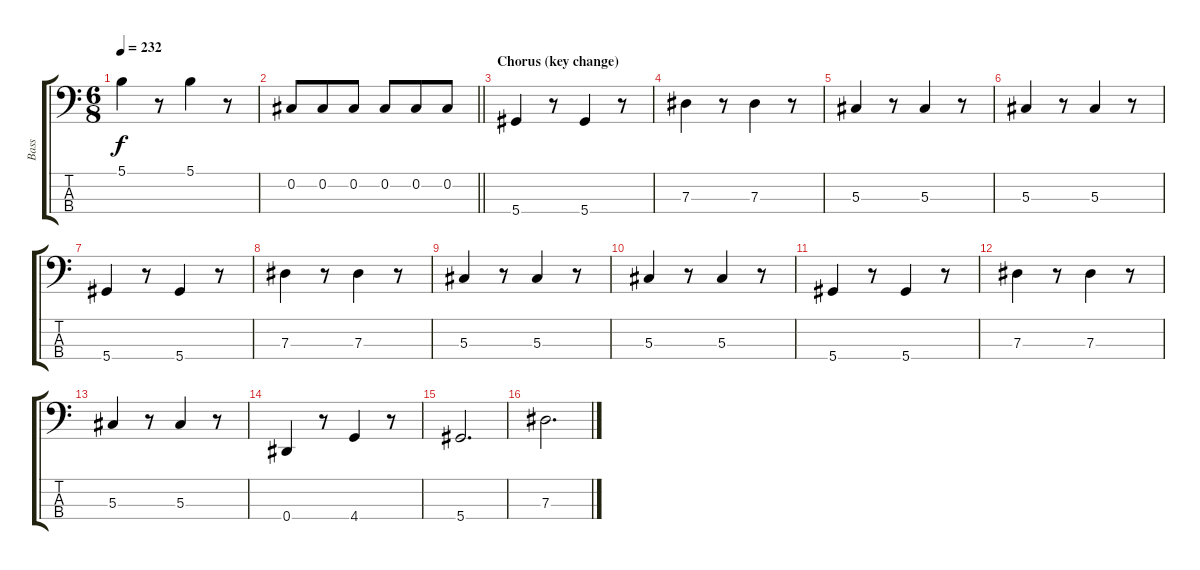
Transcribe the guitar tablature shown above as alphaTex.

\track ("Bass" "Bass") {instrument electricbasspick}
\staff {score tabs}
\tuning (Gb2 Db2 Ab1 Eb1) {hide}
\ts (6 8)
\tempo 232
\clef f4
\ks c
5.1.4{dy f} r.8 5.1.4 r.8 |
\barLineRight lightlight
0.2.8 0.2.8 0.2.8 0.2.8 0.2.8 0.2.8 |
\section ("" "Chorus (key change)")
5.4.4 r.8 5.4.4 r.8 |
7.3.4 r.8 7.3.4 r.8 |
5.3.4 r.8 5.3.4 r.8 |
5.3.4 r.8 5.3.4 r.8 |
5.4.4 r.8 5.4.4 r.8 |
7.3.4 r.8 7.3.4 r.8 |
5.3.4 r.8 5.3.4 r.8 |
5.3.4 r.8 5.3.4 r.8 |
5.4.4 r.8 5.4.4 r.8 |
7.3.4 r.8 7.3.4 r.8 |
5.3.4 r.8 5.3.4 r.8 |
0.4.4 r.8 4.4.4 r.8 |
5.4.2{d} |
7.3.2{d}
